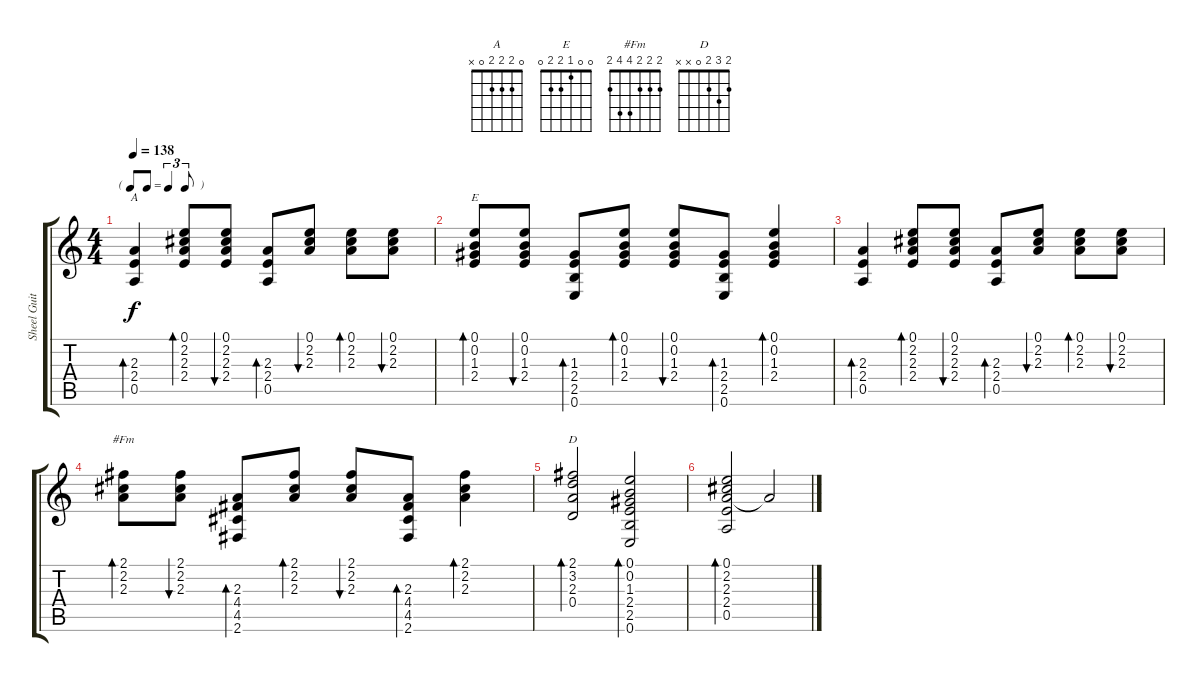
\track ("Sheel Guitar " "Sheel Guit") {instrument acousticguitarsteel}
\staff {score tabs}
\tuning (E4 B3 G3 D3 A2 E2) {hide}
\chord ("A" 0 2 2 2 0 x)
\chord ("E" 0 0 1 2 2 0)
\chord ("#Fm" 2 2 2 4 4 2)
\chord ("D" 2 3 2 0 x x)
\ts (4 4)
\tf triplet8th
\tempo 138
\clef g2
\ks c
(2.3 2.4 0.5).4{bd 120 ch "A" dy f} (0.1 2.2 2.3 2.4).8{bd 30} (0.1 2.2 2.3 2.4).8{bu 30} (2.3 2.4 0.5).8{bd 30} (0.1 2.2 2.3).8{bu 30} (0.1 2.2 2.3).8{bd 30} (0.1 2.2 2.3).8{bu 30} |
(0.1 0.2 1.3 2.4).8{bd 60 ch "E"} (0.1 0.2 1.3 2.4).8{bu 60} (1.3 2.4 2.5 0.6).8{bd 60} (0.1 0.2 1.3 2.4).8{bd 60} (0.1 0.2 1.3 2.4).8{bu 60} (1.3 2.4 2.5 0.6).8{bd 60} (0.1 0.2 1.3 2.4).4{bd 60} |
(2.3 2.4 0.5).4{bd 120} (0.1 2.2 2.3 2.4).8{bd 30} (0.1 2.2 2.3 2.4).8{bu 30} (2.3 2.4 0.5).8{bd 30} (0.1 2.2 2.3).8{bu 30} (0.1 2.2 2.3).8{bd 30} (0.1 2.2 2.3).8{bu 30} |
(2.1 2.2 2.3).8{bd 60 ch "#Fm"} (2.1 2.2 2.3).8{bu 60} (2.3 4.4 4.5 2.6).8{bd 60} (2.1 2.2 2.3).8{bd 60} (2.1 2.2 2.3).8{bu 60} (2.3 4.4 4.5 2.6).8{bd 60} (2.1 2.2 2.3).4{bd 60} |
(2.1 3.2 2.3 0.4).2{bd 30 ch "D"} (0.1 0.2 1.3 2.4 2.5 0.6).2{bd 30} |
(0.1 2.2 2.3 2.4 0.5).2{bd 30} 2.3{t}.2
